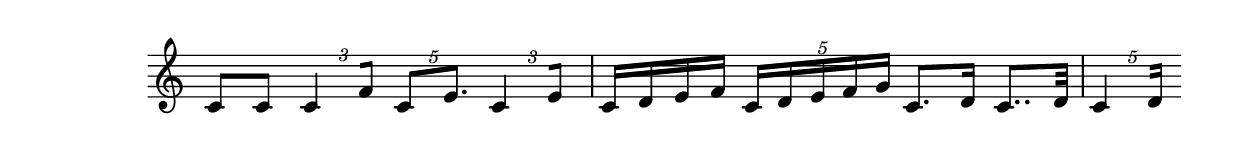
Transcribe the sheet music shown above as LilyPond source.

#(ly:set-option 'midi-extension "mid")
\version "2.12.3"
\include "english.ly"
\header{ 
}
%{
SS S-m S-G-- S-G | SRGm SRGmP S--R S------R  S---R


%}
melody = {
\once \override Staff.TimeSignature #'stencil = ##f
\clef treble
\key c 
\major
  c'8[ c'8] \times 2/3{ c'4[ f'8] }  \times 4/5{ c'8[ e'8.] }  \times 2/3{ c'4[ e'8] }  \bar "|"  c'16[ d'16 e'16 f'16] \times 4/5{ c'16[ d'16 e'16 f'16 g'16] }  c'8.[ d'16] c'8..[ d'32] \times 4/5{ c'4[ d'16] }  \bar "" \break 
 }
text = \lyricmode {
                       
}
\score{

<<
\new Voice = "one" {
\melody
}
\new Lyrics \lyricsto "one" \text
>>
\layout {
\context {
\Score
}
}
\midi {
\context {
\Score
tempoWholesPerMinute = #(ly:make-moment 200 4)
}
}
}